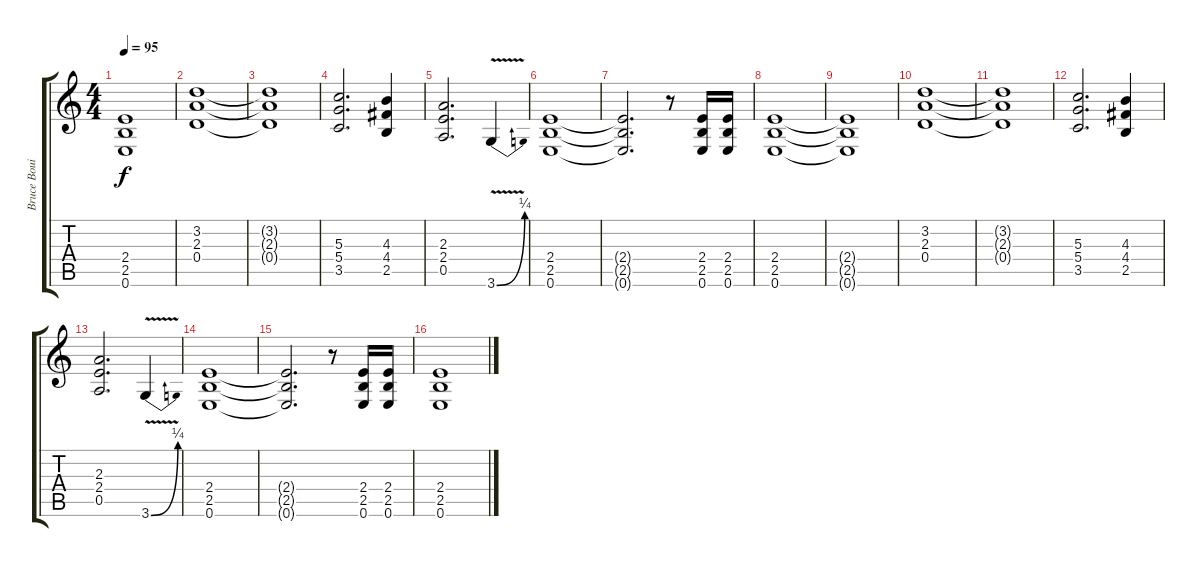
\track ("Bruce Bouilliet" "Bruce Boui") {instrument overdrivenguitar}
\staff {score tabs}
\tuning (E4 B3 G3 D3 A2 E2) {hide}
\ts (4 4)
\tempo 95
\clef g2
\ks c
(2.4{t} 2.5{t} 0.6{t}).1{dy f} |
(3.2 2.3 0.4).1 |
(3.2{t} 2.3{t} 0.4{t}).1 |
(5.3 5.4 3.5).2{d} (4.3 4.4 2.5).4 |
(2.3 2.4 0.5).2{d} 3.6{be (bend 0 0 60 1) v}.4 |
(2.4 2.5 0.6).1 |
(2.4{t} 2.5{t} 0.6{t}).2{d} r.8 (2.4 2.5 0.6).16 (2.4 2.5 0.6).16 |
(2.4 2.5 0.6).1 |
(2.4{t} 2.5{t} 0.6{t}).1 |
(3.2 2.3 0.4).1 |
(3.2{t} 2.3{t} 0.4{t}).1 |
(5.3 5.4 3.5).2{d} (4.3 4.4 2.5).4 |
(2.3 2.4 0.5).2{d} 3.6{be (bend 0 0 60 1) v}.4 |
(2.4 2.5 0.6).1 |
(2.4{t} 2.5{t} 0.6{t}).2{d} r.8 (2.4 2.5 0.6).16 (2.4 2.5 0.6).16 |
(2.4 2.5 0.6).1
